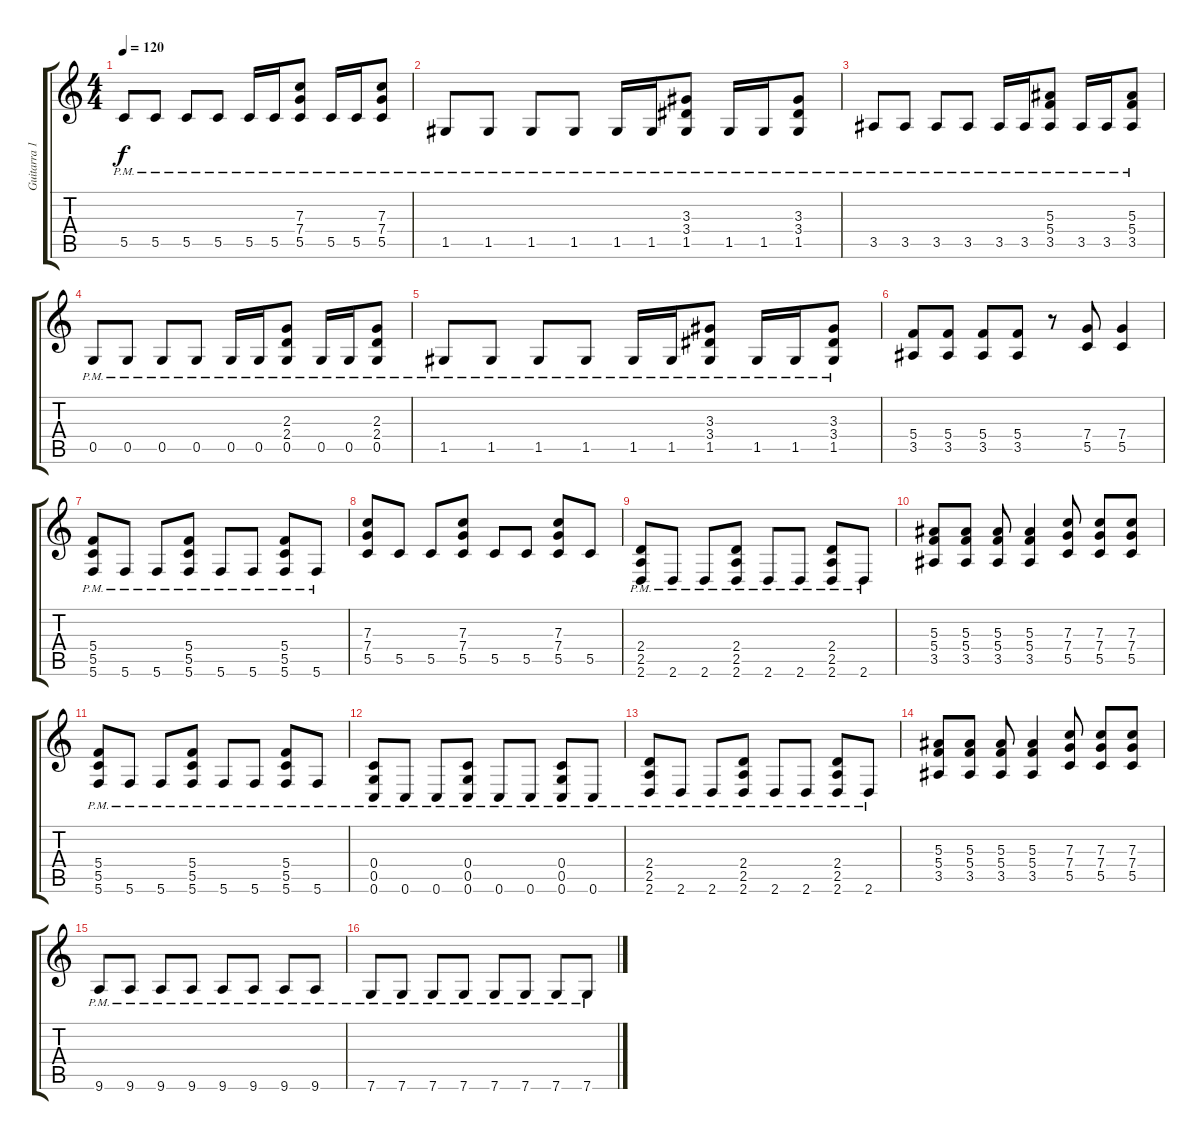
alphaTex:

\track ("Guitarra 1" "Guitarra 1") {instrument distortionguitar}
\staff {score tabs}
\tuning (D4 A3 F3 C3 G2 C2) {hide}
\ts (4 4)
\tempo 120
\clef g2
\ks c
5.5{pm}.8{dy f} 5.5{pm}.8 5.5{pm}.8 5.5{pm}.8 5.5{pm}.16 5.5{pm}.16 (7.3 7.4 5.5{pm}).8 5.5{pm}.16 5.5{pm}.16 (7.3 7.4 5.5{pm}).8 |
1.5{pm}.8 1.5{pm}.8 1.5{pm}.8 1.5{pm}.8 1.5{pm}.16 1.5{pm}.16 (3.3 3.4 1.5{pm}).8 1.5{pm}.16 1.5{pm}.16 (3.3 3.4 1.5{pm}).8 |
3.5{pm}.8 3.5{pm}.8 3.5{pm}.8 3.5{pm}.8 3.5{pm}.16 3.5{pm}.16 (5.3 5.4 3.5{pm}).8 3.5{pm}.16 3.5{pm}.16 (5.3 5.4 3.5{pm}).8 |
0.5{pm}.8 0.5{pm}.8 0.5{pm}.8 0.5{pm}.8 0.5{pm}.16 0.5{pm}.16 (2.3 2.4 0.5{pm}).8 0.5{pm}.16 0.5{pm}.16 (2.3 2.4 0.5{pm}).8 |
1.5{pm}.8 1.5{pm}.8 1.5{pm}.8 1.5{pm}.8 1.5{pm}.16 1.5{pm}.16 (3.3 3.4 1.5{pm}).8 1.5{pm}.16 1.5{pm}.16 (3.3 3.4 1.5{pm}).8 |
(5.4 3.5).8 (5.4 3.5).8 (5.4 3.5).8 (5.4 3.5).8 r.8 (7.4 5.5).8 (7.4 5.5).4 |
(5.4 5.5 5.6{pm}).8 5.6{pm}.8 5.6{pm}.8 (5.4 5.5 5.6{pm}).8 5.6{pm}.8 5.6{pm}.8 (5.4 5.5 5.6{pm}).8 5.6{pm}.8 |
(7.3 7.4 5.5).8 5.5.8 5.5.8 (7.3 7.4 5.5).8 5.5.8 5.5.8 (7.3 7.4 5.5).8 5.5.8 |
(2.4 2.5 2.6{pm}).8 2.6{pm}.8 2.6{pm}.8 (2.4 2.5 2.6{pm}).8 2.6{pm}.8 2.6{pm}.8 (2.4 2.5 2.6{pm}).8 2.6{pm}.8 |
(5.3 5.4 3.5).8 (5.3 5.4 3.5).8 (5.3 5.4 3.5).8 (5.3 5.4 3.5).4 (7.3 7.4 5.5).8 (7.3 7.4 5.5).8 (7.3 7.4 5.5).8 |
(5.4 5.5 5.6{pm}).8 5.6{pm}.8 5.6{pm}.8 (5.4 5.5 5.6{pm}).8 5.6{pm}.8 5.6{pm}.8 (5.4 5.5 5.6{pm}).8 5.6{pm}.8 |
(0.4 0.5 0.6{pm}).8 0.6{pm}.8 0.6{pm}.8 (0.4 0.5 0.6{pm}).8 0.6{pm}.8 0.6{pm}.8 (0.4 0.5 0.6{pm}).8 0.6{pm}.8 |
(2.4 2.5 2.6{pm}).8 2.6{pm}.8 2.6{pm}.8 (2.4 2.5 2.6{pm}).8 2.6{pm}.8 2.6{pm}.8 (2.4 2.5 2.6{pm}).8 2.6{pm}.8 |
(5.3 5.4 3.5).8 (5.3 5.4 3.5).8 (5.3 5.4 3.5).8 (5.3 5.4 3.5).4 (7.3 7.4 5.5).8 (7.3 7.4 5.5).8 (7.3 7.4 5.5).8 |
9.6{pm}.8 9.6{pm}.8 9.6{pm}.8 9.6{pm}.8 9.6{pm}.8 9.6{pm}.8 9.6{pm}.8 9.6{pm}.8 |
7.6{pm}.8 7.6{pm}.8 7.6{pm}.8 7.6{pm}.8 7.6{pm}.8 7.6{pm}.8 7.6{pm}.8 7.6{pm}.8
